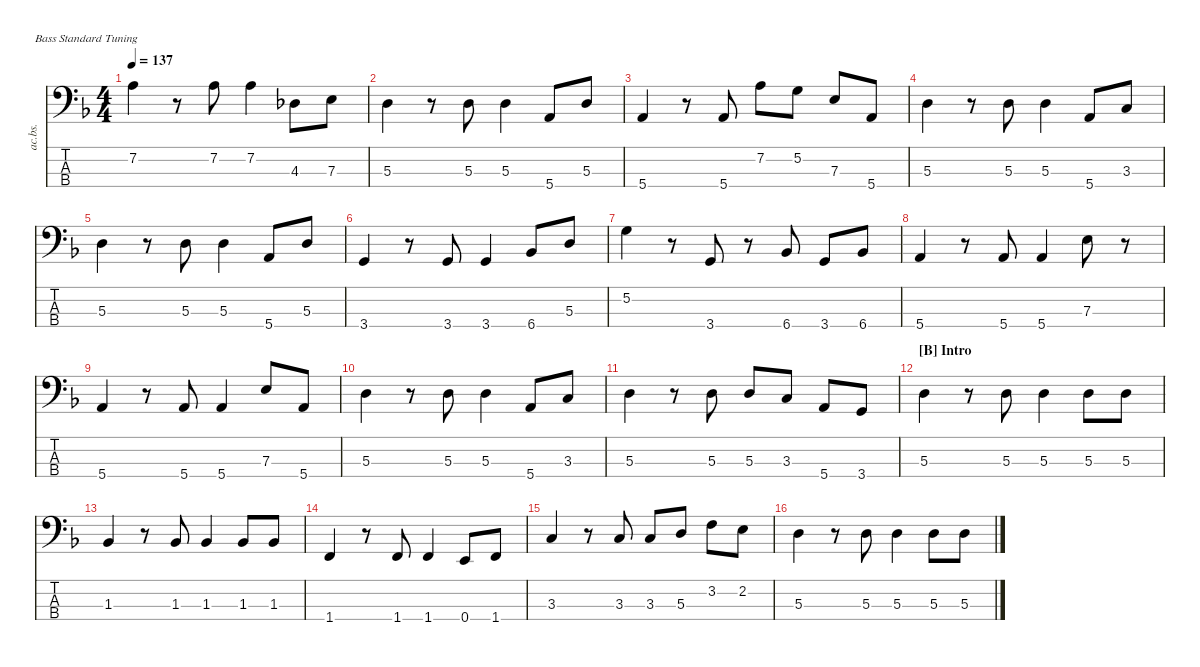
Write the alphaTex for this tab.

\defaultSystemsLayout 4
\hideDynamics
\bracketExtendMode nobrackets
\otherSystemsTrackNameOrientation horizontal
\track ("Acoustic Bass" "ac.bs.") {defaultSystemsLayout 4 instrument acousticbass}
\staff {score tabs}
\tuning (G2 D2 A1 E1)
\ts (4 4)
\tempo 137
\clef f4
\ks f
7.2.4{dy mf} r.8 7.2.8 7.2.4 4.3.8 7.3.8 |
5.3.4 r.8 5.3.8 5.3.4 5.4.8 5.3.8 |
5.4.4 r.8 5.4.8 7.2.8 5.2.8 7.3.8 5.4.8 |
5.3.4 r.8 5.3.8 5.3.4 5.4.8 3.3.8 |
5.3.4 r.8 5.3.8 5.3.4 5.4.8 5.3.8 |
3.4.4 r.8 3.4.8 3.4.4 6.4.8 5.3.8 |
5.2.4 r.8 3.4.8 r.8 6.4.8 3.4.8 6.4.8 |
5.4.4 r.8 5.4.8 5.4.4 7.3.8 r.8 |
5.4.4 r.8 5.4.8 5.4.4 7.3.8 5.4.8 |
5.3.4 r.8 5.3.8 5.3.4 5.4.8 3.3.8 |
5.3.4 r.8 5.3.8 5.3.8 3.3.8 5.4.8 3.4.8 |
\section ("B" "Intro")
5.3.4 r.8 5.3.8 5.3.4 5.3.8 5.3.8 |
1.3.4 r.8 1.3.8 1.3.4 1.3.8 1.3.8 |
1.4.4 r.8 1.4.8 1.4.4 0.4.8 1.4.8 |
3.3.4 r.8 3.3.8 3.3.8 5.3.8 3.2.8 2.2.8 |
5.3.4 r.8 5.3.8 5.3.4 5.3.8 5.3.8
